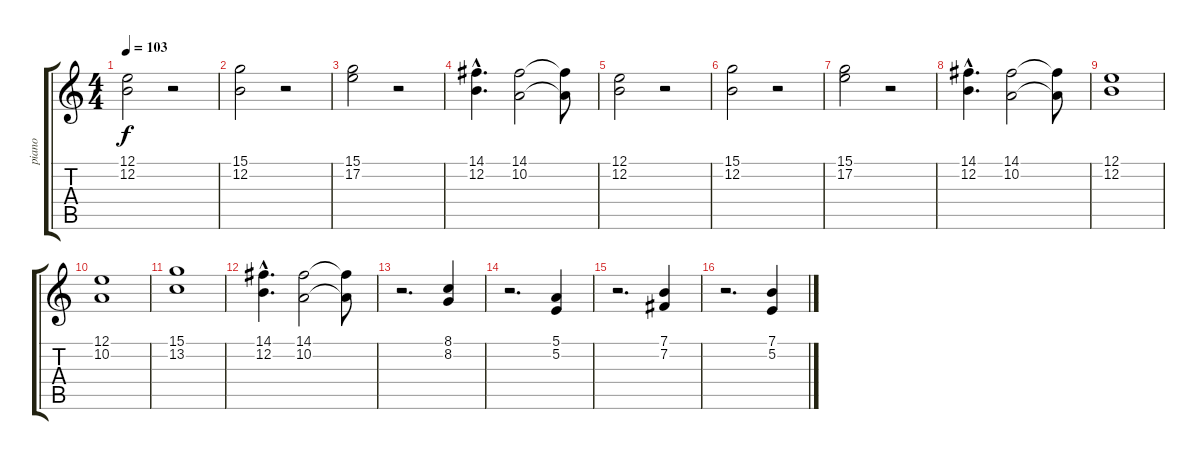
\track ("piano" "piano") {instrument acousticgrandpiano}
\staff {score tabs}
\tuning (E4 B3 G3 D3 A2 E2) {hide}
\ts (4 4)
\tempo 103
\clef g2
\ks c
(12.1 12.2).2{dy f} r.2 |
(15.1 12.2).2 r.2 |
(15.1 17.2).2 r.2 |
(14.1{hac} 12.2{hac}).4{d} (14.1 10.2).2 (14.1{t} 10.2{t}).8 |
(12.1 12.2).2 r.2 |
(15.1 12.2).2 r.2 |
(15.1 17.2).2 r.2 |
(14.1{hac} 12.2{hac}).4{d} (14.1 10.2).2 (14.1{t} 10.2{t}).8 |
(12.1 12.2).1 |
(12.1 10.2).1 |
(15.1 13.2).1 |
(14.1{hac} 12.2{hac}).4{d} (14.1 10.2).2 (14.1{t} 10.2{t}).8 |
r.2{d} (8.1 8.2).4 |
r.2{d} (5.1 5.2).4 |
r.2{d} (7.1 7.2).4 |
r.2{d} (7.1 5.2).4
